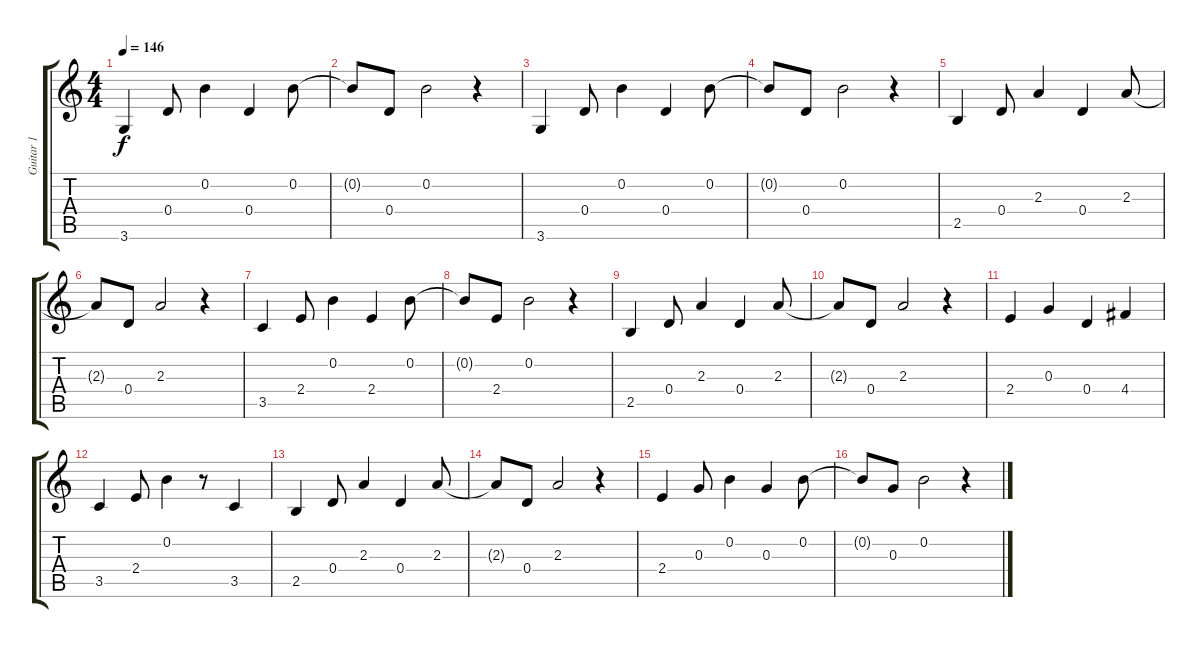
\track ("Guitar 1" "Guitar 1") {instrument acousticguitarsteel}
\staff {score tabs}
\tuning (E4 B3 G3 D3 A2 E2) {hide}
\ts (4 4)
\tempo 146
\clef g2
\ks c
3.6.4{dy f} 0.4.8 0.2.4 0.4.4 0.2.8 |
0.2{t}.8 0.4.8 0.2.2 r.4 |
3.6.4 0.4.8 0.2.4 0.4.4 0.2.8 |
0.2{t}.8 0.4.8 0.2.2 r.4 |
2.5.4 0.4.8 2.3.4 0.4.4 2.3.8 |
2.3{t}.8 0.4.8 2.3.2 r.4 |
3.5.4 2.4.8 0.2.4 2.4.4 0.2.8 |
0.2{t}.8 2.4.8 0.2.2 r.4 |
2.5.4 0.4.8 2.3.4 0.4.4 2.3.8 |
2.3{t}.8 0.4.8 2.3.2 r.4 |
2.4.4 0.3.4 0.4.4 4.4.4 |
3.5.4 2.4.8 0.2.4 r.8 3.5.4 |
2.5.4 0.4.8 2.3.4 0.4.4 2.3.8 |
2.3{t}.8 0.4.8 2.3.2 r.4 |
2.4.4 0.3.8 0.2.4 0.3.4 0.2.8 |
0.2{t}.8 0.3.8 0.2.2 r.4
